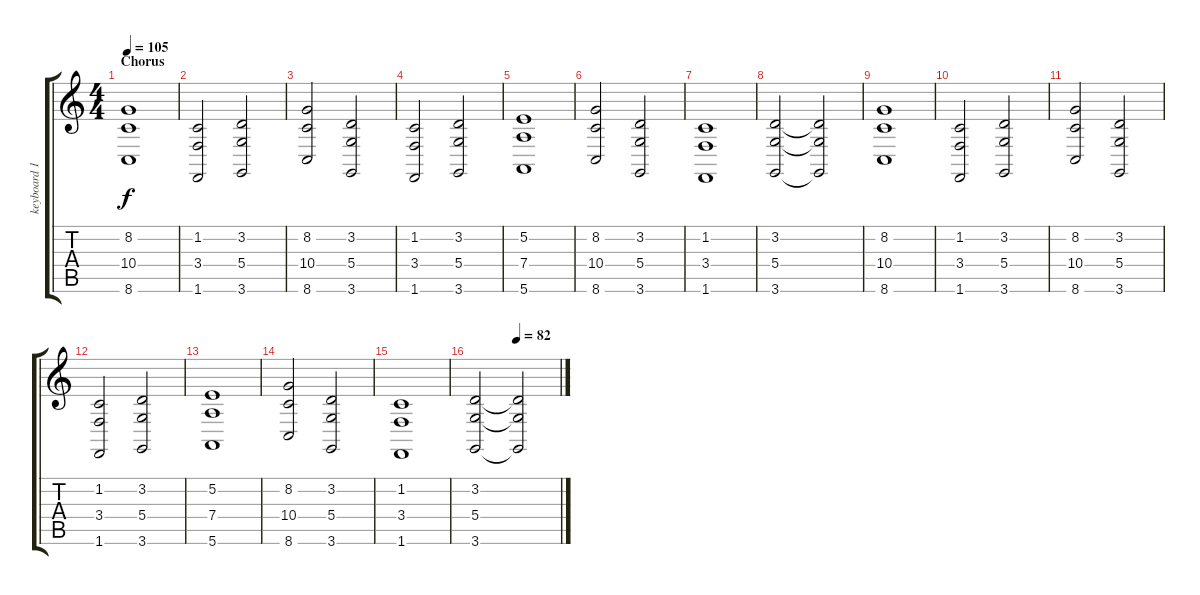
\track ("keyboard 1" "keyboard 1") {instrument stringensemble1}
\staff {score tabs}
\tuning (E4 B3 G3 D3 A2 E2) {hide}
\ts (4 4)
\section ("" "Chorus")
\tempo 105
\clef g2
\ks c
(8.2 10.4 8.6).1{dy f} |
(1.2 3.4 1.6).2 (3.2 5.4 3.6).2 |
(8.2 10.4 8.6).2 (3.2 5.4 3.6).2 |
(1.2 3.4 1.6).2 (3.2 5.4 3.6).2 |
(5.2 7.4 5.6).1 |
(8.2 10.4 8.6).2 (3.2 5.4 3.6).2 |
(1.2 3.4 1.6).1 |
(3.2 5.4 3.6).2 (3.2{t} 5.4{t} 3.6{t}).2 |
\section ("" "")
(8.2 10.4 8.6).1 |
(1.2 3.4 1.6).2 (3.2 5.4 3.6).2 |
(8.2 10.4 8.6).2 (3.2 5.4 3.6).2 |
(1.2 3.4 1.6).2 (3.2 5.4 3.6).2 |
(5.2 7.4 5.6).1 |
(8.2 10.4 8.6).2 (3.2 5.4 3.6).2 |
(1.2 3.4 1.6).1 |
\tempo (82 0.5)
(3.2 5.4 3.6).2 (3.2{t} 5.4{t} 3.6{t}).2
